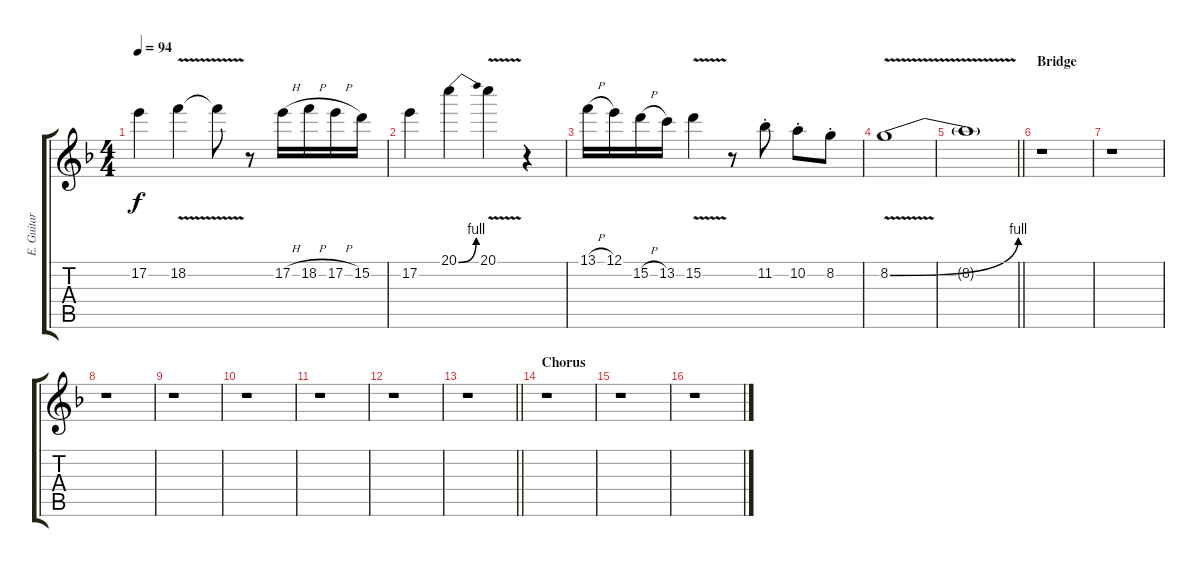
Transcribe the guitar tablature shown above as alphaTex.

\track ("E. Guitar Solo (Sham)" "E. Guitar ") {mute instrument overdrivenguitar}
\staff {score tabs}
\tuning (E4 B3 G3 D3 A2 E2) {hide}
\ts (4 4)
\tempo 94
\clef g2
\ks dminor
17.2.4{dy f} 18.2{v}.4 18.2{t}.8 r.8 17.2{h}.16 18.2{h}.16 17.2{h}.16 15.2.16 |
17.2.4 20.1{be (bend 0 0 60 4)}.4 20.1{v}.4 r.4 |
13.1{h}.16 12.1.16 15.2{h}.16 13.2.16 15.2{v}.4 r.8 11.2{st}.8 10.2{st}.8 8.2{st}.8 |
8.2{be (bend 0 0 60 4) v}.1 |
\barLineRight lightlight
8.2{t}.1{volume 0} |
\section ("" "Bridge")
r.1 |
r.1 |
r.1 |
r.1 |
r.1 |
r.1 |
r.1 |
\barLineRight lightlight
r.1 |
\section ("" "Chorus")
r.1 |
r.1 |
r.1
